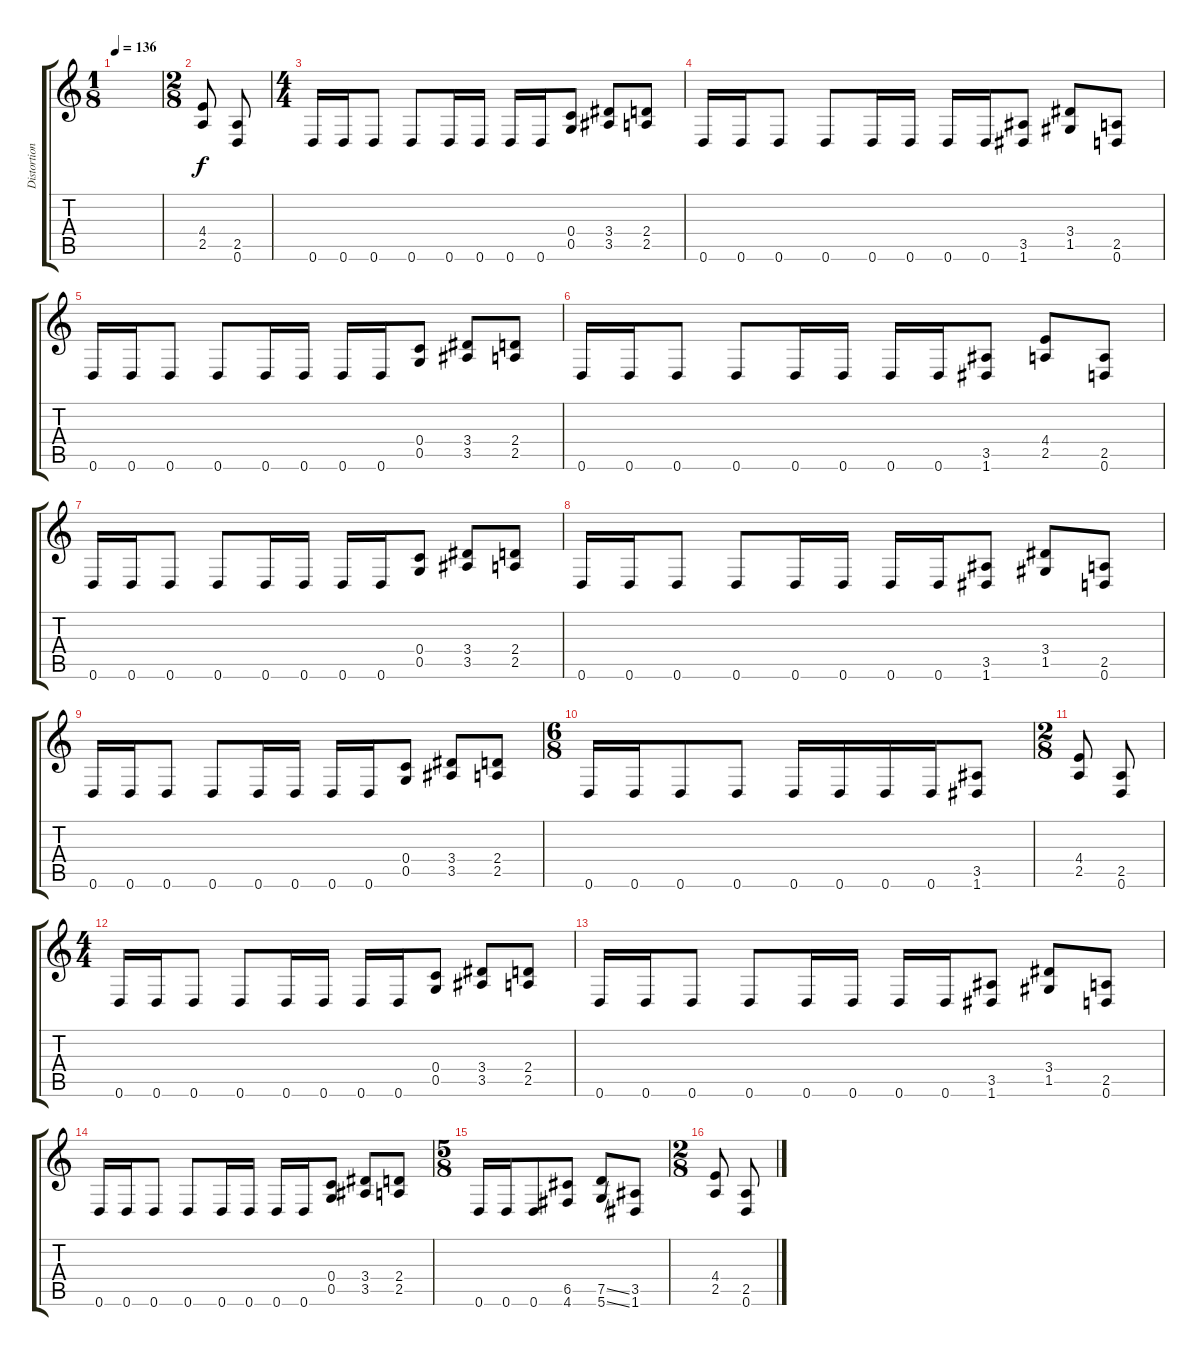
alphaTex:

\track ("Distortion Guitar 2" "Distortion") {instrument distortionguitar}
\staff {score tabs}
\tuning (D4 A3 F3 C3 G2 D2) {hide}
\ts (1 8)
\tempo 136
\tempo 90
\tempo 136
\clef g2
\ks c
|
\ts (2 8)
(4.4 2.5).8 (2.5 0.6).8 |
\ts (4 4)
0.6.16 0.6.16 0.6.8 0.6.8 0.6.16 0.6.16 0.6.16 0.6.16 (0.4 0.5).8 (3.4 3.5).8 (2.4 2.5).8 |
0.6.16 0.6.16 0.6.8 0.6.8 0.6.16 0.6.16 0.6.16 0.6.16 (3.5 1.6).8 (3.4 1.5).8 (2.5 0.6).8 |
0.6.16 0.6.16 0.6.8 0.6.8 0.6.16 0.6.16 0.6.16 0.6.16 (0.4 0.5).8 (3.4 3.5).8 (2.4 2.5).8 |
0.6.16 0.6.16 0.6.8 0.6.8 0.6.16 0.6.16 0.6.16 0.6.16 (3.5 1.6).8 (4.4 2.5).8 (2.5 0.6).8 |
0.6.16 0.6.16 0.6.8 0.6.8 0.6.16 0.6.16 0.6.16 0.6.16 (0.4 0.5).8 (3.4 3.5).8 (2.4 2.5).8 |
0.6.16 0.6.16 0.6.8 0.6.8 0.6.16 0.6.16 0.6.16 0.6.16 (3.5 1.6).8 (3.4 1.5).8 (2.5 0.6).8 |
0.6.16 0.6.16 0.6.8 0.6.8 0.6.16 0.6.16 0.6.16 0.6.16 (0.4 0.5).8 (3.4 3.5).8 (2.4 2.5).8 |
\ts (6 8)
0.6.16 0.6.16 0.6.8 0.6.8 0.6.16 0.6.16 0.6.16 0.6.16 (3.5 1.6).8 |
\ts (2 8)
(4.4 2.5).8 (2.5 0.6).8 |
\ts (4 4)
0.6.16 0.6.16 0.6.8 0.6.8 0.6.16 0.6.16 0.6.16 0.6.16 (0.4 0.5).8 (3.4 3.5).8 (2.4 2.5).8 |
0.6.16 0.6.16 0.6.8 0.6.8 0.6.16 0.6.16 0.6.16 0.6.16 (3.5 1.6).8 (3.4 1.5).8 (2.5 0.6).8 |
0.6.16 0.6.16 0.6.8 0.6.8 0.6.16 0.6.16 0.6.16 0.6.16 (0.4 0.5).8 (3.4 3.5).8 (2.4 2.5).8 |
\ts (5 8)
0.6.16 0.6.16 0.6.8 (6.5 4.6).8 (7.5{ss} 5.6{ss}).8 (3.5 1.6).8 |
\ts (2 8)
(4.4 2.5).8 (2.5 0.6).8
